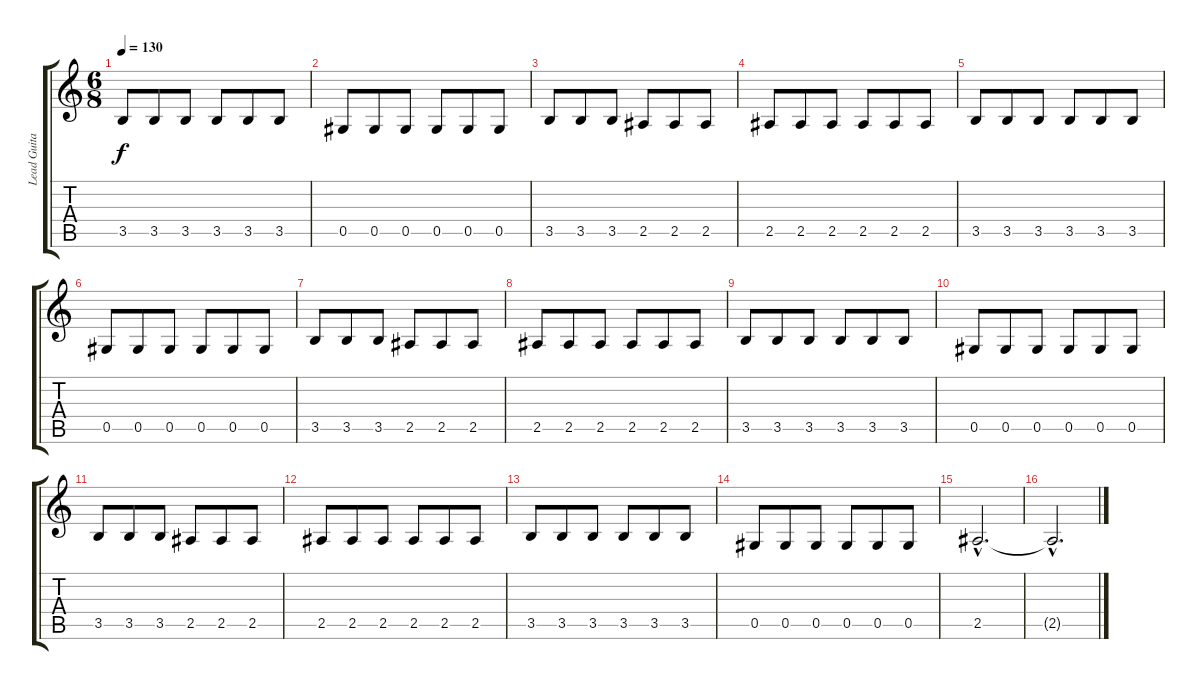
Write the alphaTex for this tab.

\track ("Lead Guitar (Right)" "Lead Guita") {instrument distortionguitar}
\staff {score tabs}
\tuning (Eb4 Bb3 Gb3 Db3 Ab2 Eb2) {hide}
\ts (6 8)
\tempo 130
\clef g2
\ks c
3.5.8{dy f} 3.5.8 3.5.8 3.5.8 3.5.8 3.5.8 |
0.5.8 0.5.8 0.5.8 0.5.8 0.5.8 0.5.8 |
3.5.8 3.5.8 3.5.8 2.5.8 2.5.8 2.5.8 |
2.5.8 2.5.8 2.5.8 2.5.8 2.5.8 2.5.8 |
3.5.8 3.5.8 3.5.8 3.5.8 3.5.8 3.5.8 |
0.5.8 0.5.8 0.5.8 0.5.8 0.5.8 0.5.8 |
3.5.8 3.5.8 3.5.8 2.5.8 2.5.8 2.5.8 |
2.5.8 2.5.8 2.5.8 2.5.8 2.5.8 2.5.8 |
3.5.8 3.5.8 3.5.8 3.5.8 3.5.8 3.5.8 |
0.5.8 0.5.8 0.5.8 0.5.8 0.5.8 0.5.8 |
3.5.8 3.5.8 3.5.8 2.5.8 2.5.8 2.5.8 |
2.5.8 2.5.8 2.5.8 2.5.8 2.5.8 2.5.8 |
3.5.8 3.5.8 3.5.8 3.5.8 3.5.8 3.5.8 |
0.5.8 0.5.8 0.5.8 0.5.8 0.5.8 0.5.8 |
2.5{hac}.2{d volume 0} |
2.5{hac t}.2{d}
